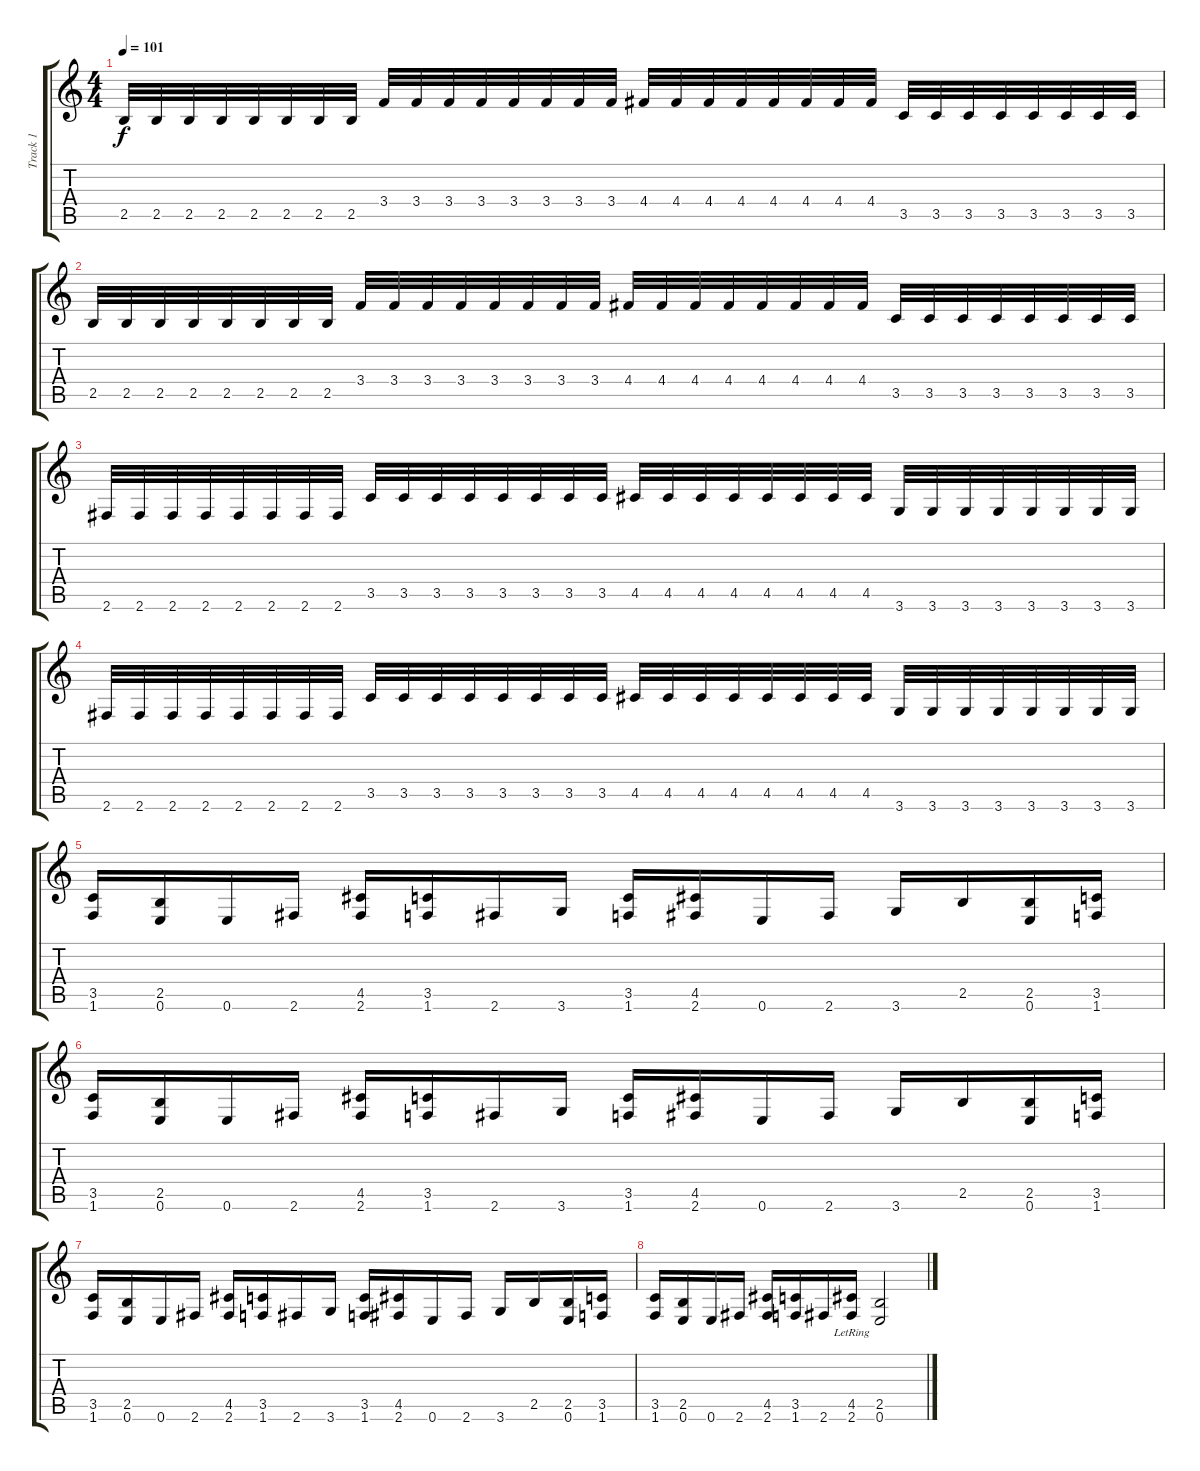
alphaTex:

\track ("Track 1" "Track 1") {instrument distortionguitar}
\staff {score tabs}
\tuning (E4 B3 G3 D3 A2 E2) {hide}
\ts (4 4)
\tempo 101
\clef g2
\ks c
2.5.32{dy f} 2.5.32 2.5.32 2.5.32 2.5.32 2.5.32 2.5.32 2.5.32 3.4.32 3.4.32 3.4.32 3.4.32 3.4.32 3.4.32 3.4.32 3.4.32 4.4.32 4.4.32 4.4.32 4.4.32 4.4.32 4.4.32 4.4.32 4.4.32 3.5.32 3.5.32 3.5.32 3.5.32 3.5.32 3.5.32 3.5.32 3.5.32 |
2.5.32 2.5.32 2.5.32 2.5.32 2.5.32 2.5.32 2.5.32 2.5.32 3.4.32 3.4.32 3.4.32 3.4.32 3.4.32 3.4.32 3.4.32 3.4.32 4.4.32 4.4.32 4.4.32 4.4.32 4.4.32 4.4.32 4.4.32 4.4.32 3.5.32 3.5.32 3.5.32 3.5.32 3.5.32 3.5.32 3.5.32 3.5.32 |
2.6.32 2.6.32 2.6.32 2.6.32 2.6.32 2.6.32 2.6.32 2.6.32 3.5.32 3.5.32 3.5.32 3.5.32 3.5.32 3.5.32 3.5.32 3.5.32 4.5.32 4.5.32 4.5.32 4.5.32 4.5.32 4.5.32 4.5.32 4.5.32 3.6.32 3.6.32 3.6.32 3.6.32 3.6.32 3.6.32 3.6.32 3.6.32 |
2.6.32 2.6.32 2.6.32 2.6.32 2.6.32 2.6.32 2.6.32 2.6.32 3.5.32 3.5.32 3.5.32 3.5.32 3.5.32 3.5.32 3.5.32 3.5.32 4.5.32 4.5.32 4.5.32 4.5.32 4.5.32 4.5.32 4.5.32 4.5.32 3.6.32 3.6.32 3.6.32 3.6.32 3.6.32 3.6.32 3.6.32 3.6.32 |
(3.5 1.6).16 (2.5 0.6).16 0.6.16 2.6.16 (4.5 2.6).16 (3.5 1.6).16 2.6.16 3.6.16 (3.5 1.6).16 (4.5 2.6).16 0.6.16 2.6.16 3.6.16 2.5.16 (2.5 0.6).16 (3.5 1.6).16 |
(3.5 1.6).16 (2.5 0.6).16 0.6.16 2.6.16 (4.5 2.6).16 (3.5 1.6).16 2.6.16 3.6.16 (3.5 1.6).16 (4.5 2.6).16 0.6.16 2.6.16 3.6.16 2.5.16 (2.5 0.6).16 (3.5 1.6).16 |
(3.5 1.6).16 (2.5 0.6).16 0.6.16 2.6.16 (4.5 2.6).16 (3.5 1.6).16 2.6.16 3.6.16 (3.5 1.6).16 (4.5 2.6).16 0.6.16 2.6.16 3.6.16 2.5.16 (2.5 0.6).16 (3.5 1.6).16 |
(3.5 1.6).16 (2.5 0.6).16 0.6.16 2.6.16 (4.5 2.6).16 (3.5 1.6).16 2.6.16 (4.5{lr} 2.6).16 (2.5 0.6).2
